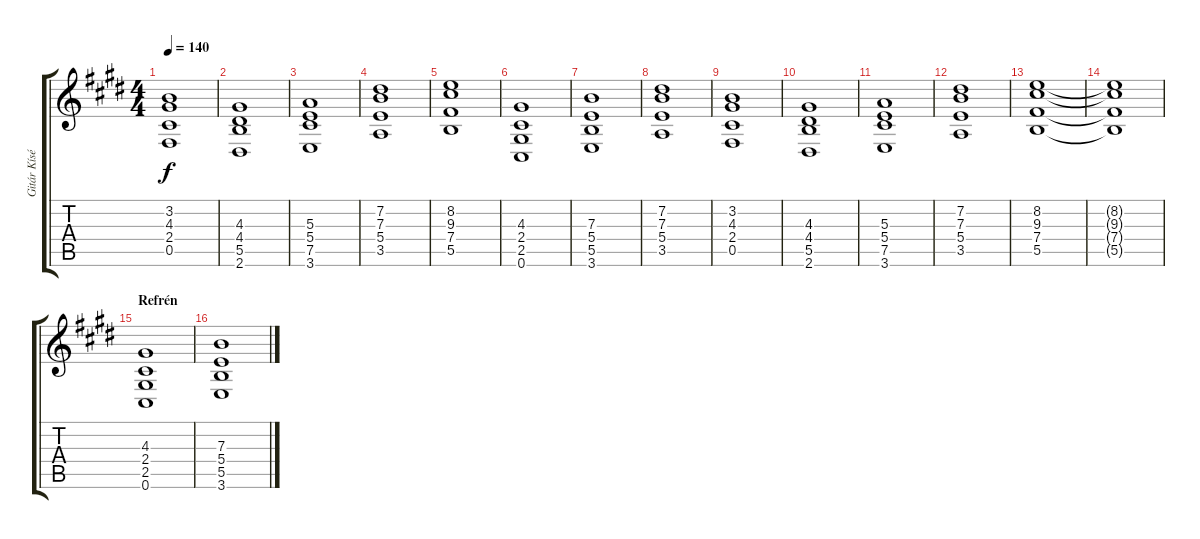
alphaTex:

\track ("Gitár Kíséret 1" "Gitár Kísé") {instrument distortionguitar}
\staff {score tabs}
\tuning (Db4 Ab3 E3 B2 Gb2 Db2) {hide}
\ts (4 4)
\tempo 140
\clef g2
\ks c#minor
(3.2 4.3 2.4 0.5).1{dy f} |
(4.3 4.4 5.5 2.6).1 |
(5.3 5.4 7.5 3.6).1 |
(7.2 7.3 5.4 3.5).1 |
(8.2 9.3 7.4 5.5).1 |
(4.3 2.4 2.5 0.6).1 |
(7.3 5.4 5.5 3.6).1 |
(7.2 7.3 5.4 3.5).1 |
(3.2 4.3 2.4 0.5).1 |
(4.3 4.4 5.5 2.6).1 |
(5.3 5.4 7.5 3.6).1 |
(7.2 7.3 5.4 3.5).1 |
(8.2 9.3 7.4 5.5).1 |
(8.2{t} 9.3{t} 7.4{t} 5.5{t}).1 |
\section ("" "Refrén")
(4.3 2.4 2.5 0.6).1 |
(7.3 5.4 5.5 3.6).1
